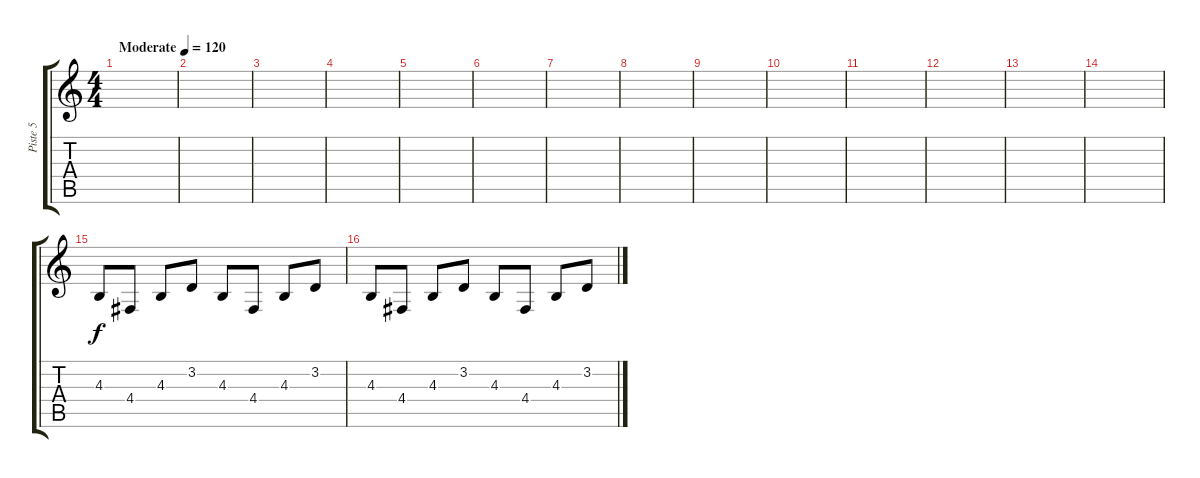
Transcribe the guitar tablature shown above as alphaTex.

\track ("Piste 5" "Piste 5") {instrument churchorgan}
\staff {score tabs}
\tuning (E4 B3 G3 D3 A2 E2) {hide}
\ts (4 4)
\tempo (120 "Moderate")
\clef g2
\ks c
|
|
|
|
|
|
|
|
|
|
|
|
|
|
4.3.8 4.4.8 4.3.8 3.2.8 4.3.8 4.4.8 4.3.8 3.2.8 |
4.3.8 4.4.8 4.3.8 3.2.8 4.3.8 4.4.8 4.3.8 3.2.8
